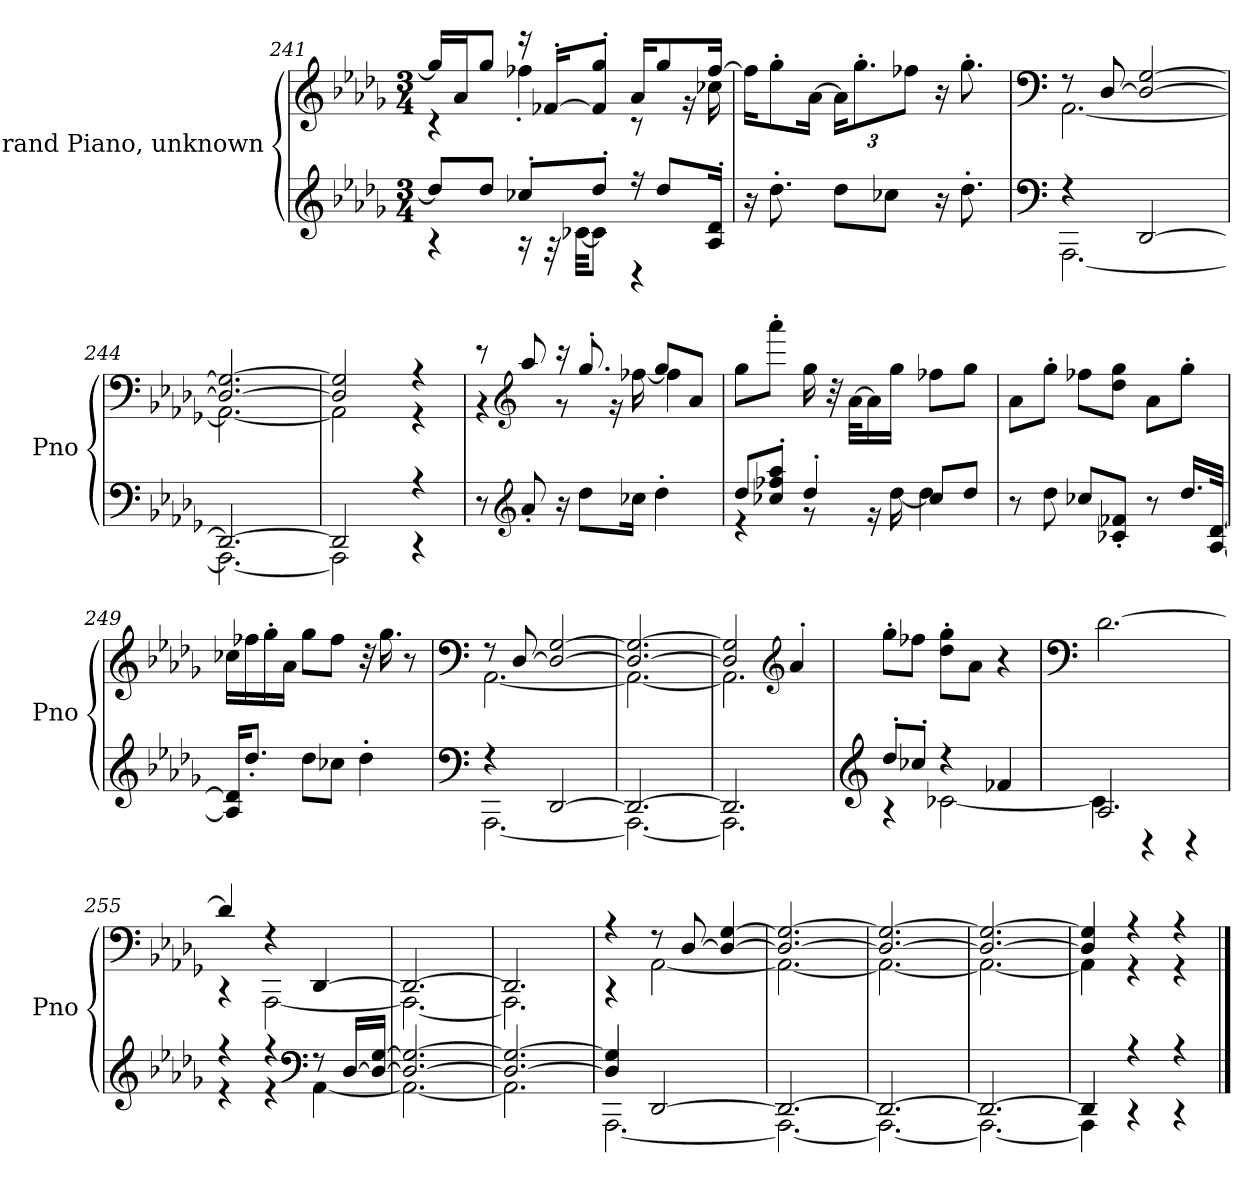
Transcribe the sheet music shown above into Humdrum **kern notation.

**kern	**kern
*part1	*part1
*staff2	*staff1
*I"Grand Piano, unknown	*
*I'Pno	*
*clefG2	*clefG2
*k[b-e-a-d-g-]	*k[b-e-a-d-g-]
*M3/4	*M3/4
=241	=241
*^	*^
8dd-/L]	4r	16gg-/LL]	4r
.	.	16a-/J	.
8dd-/J	.	8gg-/J	.
8cc-X'/L	16r	16r	4ff-X'\
.	32r	[16f-X'/KL	.
.	[32c-X\KKL	.	.
8dd-'/J	8c-\J]	8f-/]' 8gg-/'J	.
16r	4r	16a-/KL	8r
8dd-/L	.	8gg-/	.
.	.	.	16r
16A-/' 16d-/'Jk	.	[16ff-/Jk	16cc-X\
*v	*v	*	*
*	*v	*v
=242	=242
16r	16ff-\KL]
8.dd-'\	8gg-'\
.	[16a-\Jk
*	*Xbrackettup
8dd-\L	24a-\KL]
.	12.gg-'\
8cc-X\J	.
.	12ff-X\J
16r	16r
8.dd-'\	8.gg-'\
=243	=243
*clefF4	*clefF4
*^	*^
4r	[2.AAA-\	8r	[2.AA-\
.	.	[8D-/	.
[2DD-/	.	2D-/_ [2G-/	.
=244	=244	=244	=244
2.DD-/_	2.AAA-\_	2.D-/_ 2.G-/_	2.AA-\_
!!LO:LB:g=z	!!
=245	=245	=245	=245
2DD-/]	2AAA-\]	2D-/] 2G-/]	2AA-\]
4r	4r	4r	4r
*v	*v	*	*
=246	=246	=246
8r	8r	4r
*clefG2	*clefG2	*
8a-'/	8aa-/	.
16r	16r	8r
8dd-\L	8.gg-'/	.
.	.	16r
16cc-X\Jk	.	[16ff-X\
4dd-'\	8gg-/L	4ff-\]
.	8a-/J	.
*	*v	*v
=247	=247
*^	*
8dd-/L	4r	8gg-\L
8cc-X/' 8ff-X/' 8aa-/'J	.	8aaa-'\J
4dd-'/	8r	16gg-\
.	.	32r
.	.	[32a-\KLL
.	16r	16a-\]
.	[16dd-\	16gg-\JJ
8cc-/L	4dd-\]	8ff-X\L
8dd-/J	.	8gg-\J
*v	*v	*
=248	=248
8r	8a-\L
8dd-\	8gg-'\J
8cc-X/L	8ff-X\L
8c-X/' 8f-X/'J	8dd-\ 8gg-\J
8r	8a-\L
16.dd-/LL	8gg-'\J
[32A-/ [32d-/JJk	.
!!LO:LB:g=z
=249	=249
16A-/] 16d-/]KL	16cc-X\LL
8.dd-'/J	16ff-X\
.	16gg-'\
.	16a-\JJ
8dd-\L	8gg-\L
8cc-X\J	8ff-\J
4dd-'\	32r
.	16.gg-\
.	8r
=250	=250
*clefF4	*clefF4
*^	*^
4r	[2.AAA-\	8r	[2.AA-\
.	.	[8D-/	.
[2DD-/	.	2D-/_ [2G-/	.
=251	=251	=251	=251
2.DD-/_	2.AAA-\_	2.D-/_ 2.G-/_	2.AA-\_
=252	=252	=252	=252
2.DD-/]	2.AAA-\]	2D-/] 2G-/]	2.AA-\]
*	*	*clefG2	*
.	.	4a-'/	.
*	*	*v	*v
=253	=253	=253
*clefG2	*	*
8dd-'/L	4r	8gg-'\L
8cc-X'/J	.	8ff-X\J
4r	[2c-X\	8dd-\' 8gg-\'L
.	.	8a-\J
4f-X/	.	4r
=254	=254	=254
*	*	*clefF4
2.A-/	4c-\]	[2.d-\
.	4r	.
.	4r	.
!!LO:LB:g=z
=255	=255	=255
*	*	*^
4r	4r	4d-/]	4r
4r	4r	4r	[2AAA-\
*clefF4	*	*	*
8r	[4AA-\	[4DD-/	.
[16D-/LL	.	.	.
16D-/_ [16G-/JJ	.	.	.
=256	=256	=256	=256
2.D-/_ 2.G-/_	2.AA-\_	2.DD-/_	2.AAA-\_
=257	=257	=257	=257
2.D-/_ 2.G-/_	2.AA-\]	2.DD-/]	2.AAA-\]
=258	=258	=258	=258
4D-/] 4G-/]	[2.AAA-\	4r	4r
[2DD-/	.	8r	[2AA-\
.	.	[8D-/	.
.	.	4D-/_ [4G-/	.
=259	=259	=259	=259
2.DD-/_	2.AAA-\_	2.D-/_ 2.G-/_	2.AA-\_
=260	=260	=260	=260
2.DD-/_	2.AAA-\_	2.D-/_ 2.G-/_	2.AA-\_
=261	=261	=261	=261
2.DD-/_	2.AAA-\_	2.D-/_ 2.G-/_	2.AA-\_
=262	=262	=262	=262
4DD-/]	4AAA-\]	4D-/] 4G-/]	4AA-\]
4r	4r	4r	4r
4r	4r	4r	4r
*v	*v	*	*
*	*v	*v
==	==
*-	*-
